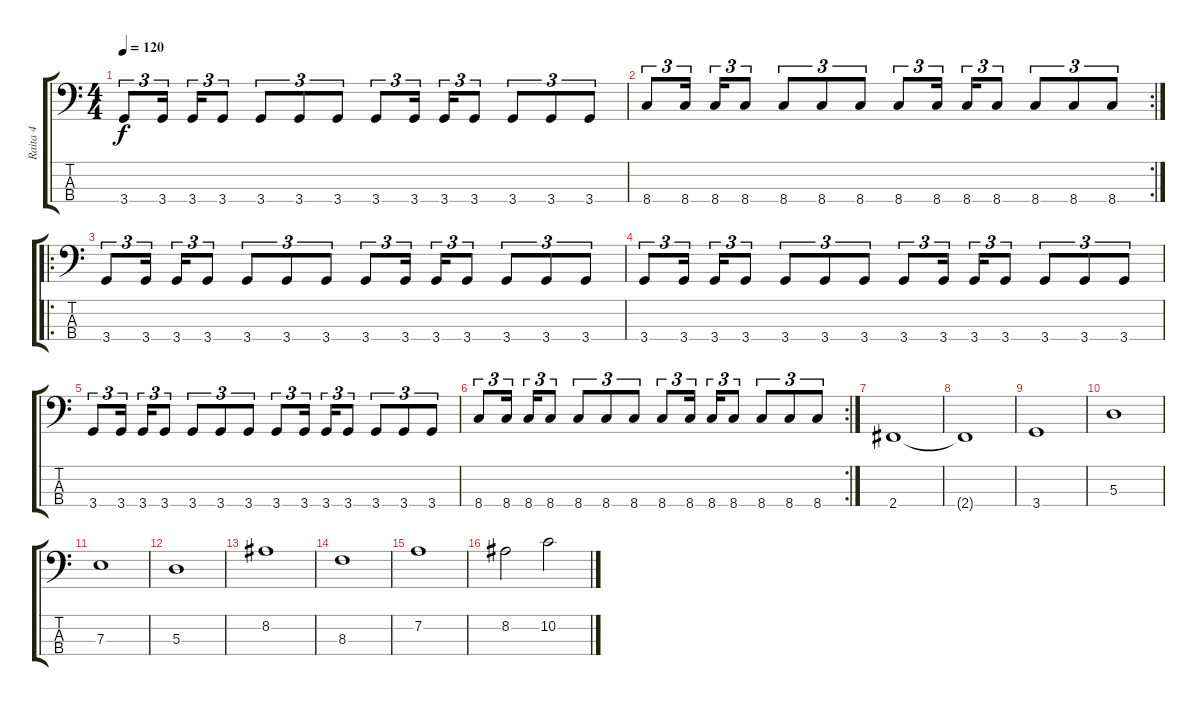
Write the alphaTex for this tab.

\track ("Raita 4" "Raita 4") {instrument electricbassfinger}
\staff {score tabs}
\tuning (G2 D2 A1 E1) {hide}
\ts (4 4)
\tempo 120
\clef f4
\ks c
3.4.8{tu (3 2) dy f} 3.4.16{tu (3 2)} 3.4.16{tu (3 2)} 3.4.8{tu (3 2)} 3.4.8{tu (3 2)} 3.4.8{tu (3 2)} 3.4.8{tu (3 2)} 3.4.8{tu (3 2)} 3.4.16{tu (3 2)} 3.4.16{tu (3 2)} 3.4.8{tu (3 2)} 3.4.8{tu (3 2)} 3.4.8{tu (3 2)} 3.4.8{tu (3 2)} |
\rc 2
8.4.8{tu (3 2)} 8.4.16{tu (3 2)} 8.4.16{tu (3 2)} 8.4.8{tu (3 2)} 8.4.8{tu (3 2)} 8.4.8{tu (3 2)} 8.4.8{tu (3 2)} 8.4.8{tu (3 2)} 8.4.16{tu (3 2)} 8.4.16{tu (3 2)} 8.4.8{tu (3 2)} 8.4.8{tu (3 2)} 8.4.8{tu (3 2)} 8.4.8{tu (3 2)} |
\ro
3.4.8{tu (3 2)} 3.4.16{tu (3 2)} 3.4.16{tu (3 2)} 3.4.8{tu (3 2)} 3.4.8{tu (3 2)} 3.4.8{tu (3 2)} 3.4.8{tu (3 2)} 3.4.8{tu (3 2)} 3.4.16{tu (3 2)} 3.4.16{tu (3 2)} 3.4.8{tu (3 2)} 3.4.8{tu (3 2)} 3.4.8{tu (3 2)} 3.4.8{tu (3 2)} |
3.4.8{tu (3 2)} 3.4.16{tu (3 2)} 3.4.16{tu (3 2)} 3.4.8{tu (3 2)} 3.4.8{tu (3 2)} 3.4.8{tu (3 2)} 3.4.8{tu (3 2)} 3.4.8{tu (3 2)} 3.4.16{tu (3 2)} 3.4.16{tu (3 2)} 3.4.8{tu (3 2)} 3.4.8{tu (3 2)} 3.4.8{tu (3 2)} 3.4.8{tu (3 2)} |
3.4.8{tu (3 2)} 3.4.16{tu (3 2)} 3.4.16{tu (3 2)} 3.4.8{tu (3 2)} 3.4.8{tu (3 2)} 3.4.8{tu (3 2)} 3.4.8{tu (3 2)} 3.4.8{tu (3 2)} 3.4.16{tu (3 2)} 3.4.16{tu (3 2)} 3.4.8{tu (3 2)} 3.4.8{tu (3 2)} 3.4.8{tu (3 2)} 3.4.8{tu (3 2)} |
\rc 2
8.4.8{tu (3 2)} 8.4.16{tu (3 2)} 8.4.16{tu (3 2)} 8.4.8{tu (3 2)} 8.4.8{tu (3 2)} 8.4.8{tu (3 2)} 8.4.8{tu (3 2)} 8.4.8{tu (3 2)} 8.4.16{tu (3 2)} 8.4.16{tu (3 2)} 8.4.8{tu (3 2)} 8.4.8{tu (3 2)} 8.4.8{tu (3 2)} 8.4.8{tu (3 2)} |
2.4.1 |
2.4{t}.1 |
3.4.1 |
5.3.1 |
7.3.1 |
5.3.1 |
8.2.1 |
8.3.1 |
7.2.1 |
8.2.2 10.2.2
